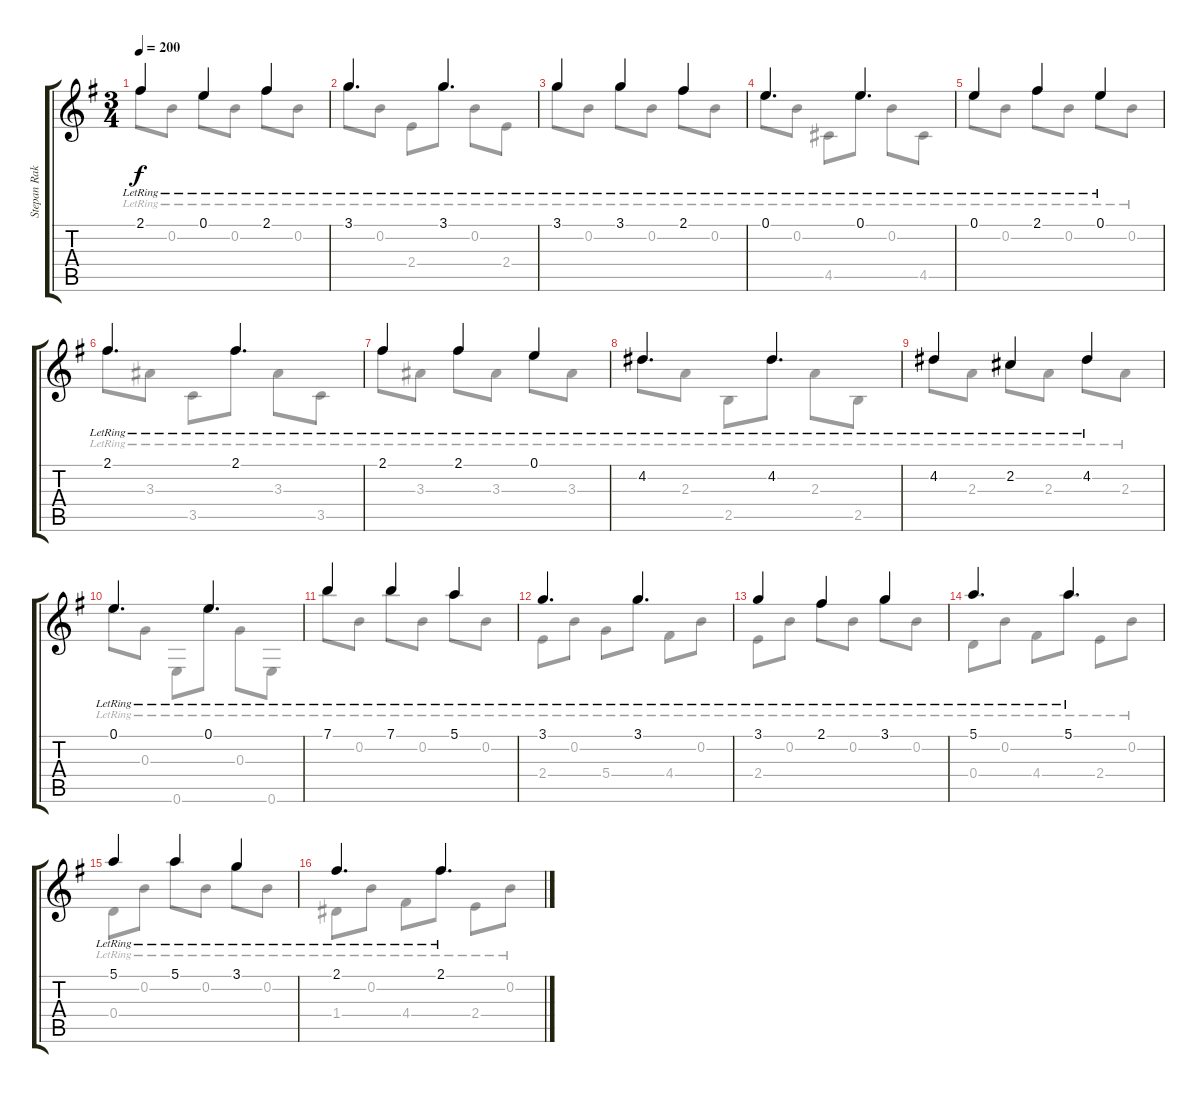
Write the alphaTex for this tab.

\track ("Stepan Rak" "Stepan Rak") {instrument acousticguitarnylon}
\staff {score tabs}
\tuning (E4 B3 G3 D3 A2 E2) {hide}
\voice
\ts (3 4)
\tempo 200
\clef g2
\ks g
2.1{lr}.4{dy f} 0.1{lr}.4 2.1{lr}.4 |
3.1{lr}.4{d} 3.1{lr}.4{d} |
3.1{lr}.4 3.1{lr}.4 2.1{lr}.4 |
0.1{lr}.4{d} 0.1{lr}.4{d} |
0.1{lr}.4 2.1{lr}.4 0.1{lr}.4 |
2.1{lr}.4{d} 2.1{lr}.4{d} |
2.1{lr}.4 2.1{lr}.4 0.1{lr}.4 |
4.2{lr}.4{d} 4.2{lr}.4{d} |
4.2{lr}.4 2.2{lr}.4 4.2{lr}.4 |
0.1{lr}.4{d} 0.1{lr}.4{d} |
7.1{lr}.4 7.1{lr}.4 5.1{lr}.4 |
3.1{lr}.4{d} 3.1{lr}.4{d} |
3.1{lr}.4 2.1{lr}.4 3.1{lr}.4 |
5.1{lr}.4{d} 5.1{lr}.4{d} |
5.1{lr}.4 5.1{lr}.4 3.1{lr}.4 |
2.1{lr}.4{d} 2.1{lr}.4{d}
\voice
\clef g2
\ottava regular
\simile none
\ks g
2.1{lr}.8{dy f} 0.2{lr}.8 0.1{lr}.8 0.2{lr}.8 2.1{lr}.8 0.2{lr}.8 |
3.1{lr}.8 0.2{lr}.8 2.4{lr}.8 3.1{lr}.8 0.2{lr}.8 2.4{lr}.8 |
3.1{lr}.8 0.2{lr}.8 3.1{lr}.8 0.2{lr}.8 2.1{lr}.8 0.2{lr}.8 |
0.1{lr}.8 0.2{lr}.8 4.5{lr}.8 0.1{lr}.8 0.2{lr}.8 4.5{lr}.8 |
0.1{lr}.8 0.2{lr}.8 2.1{lr}.8 0.2{lr}.8 0.1{lr}.8 0.2{lr}.8 |
2.1{lr}.8 3.3{lr}.8 3.5{lr}.8 2.1{lr}.8 3.3{lr}.8 3.5{lr}.8 |
2.1{lr}.8 3.3{lr}.8 2.1{lr}.8 3.3{lr}.8 0.1{lr}.8 3.3{lr}.8 |
4.2{lr}.8 2.3{lr}.8 2.5{lr}.8 4.2{lr}.8 2.3{lr}.8 2.5{lr}.8 |
4.2{lr}.8 2.3{lr}.8 2.2{lr}.8 2.3{lr}.8 4.2{lr}.8 2.3{lr}.8 |
0.1{lr}.8 0.3{lr}.8 0.6{lr}.8 0.1{lr}.8 0.3{lr}.8 0.6{lr}.8 |
7.1{lr}.8 0.2{lr}.8 7.1{lr}.8 0.2{lr}.8 5.1{lr}.8 0.2{lr}.8 |
2.4{lr}.8 0.2{lr}.8 5.4{lr}.8 3.1{lr}.8 4.4{lr}.8 0.2{lr}.8 |
2.4{lr}.8 0.2{lr}.8 2.1{lr}.8 0.2{lr}.8 3.1{lr}.8 0.2{lr}.8 |
0.4{lr}.8 0.2{lr}.8 4.4{lr}.8 5.1{lr}.8 2.4{lr}.8 0.2{lr}.8 |
0.4{lr}.8 0.2{lr}.8 5.1{lr}.8 0.2{lr}.8 3.1{lr}.8 0.2{lr}.8 |
1.4{lr}.8 0.2{lr}.8 4.4{lr}.8 2.1{lr}.8 2.4{lr}.8 0.2{lr}.8
